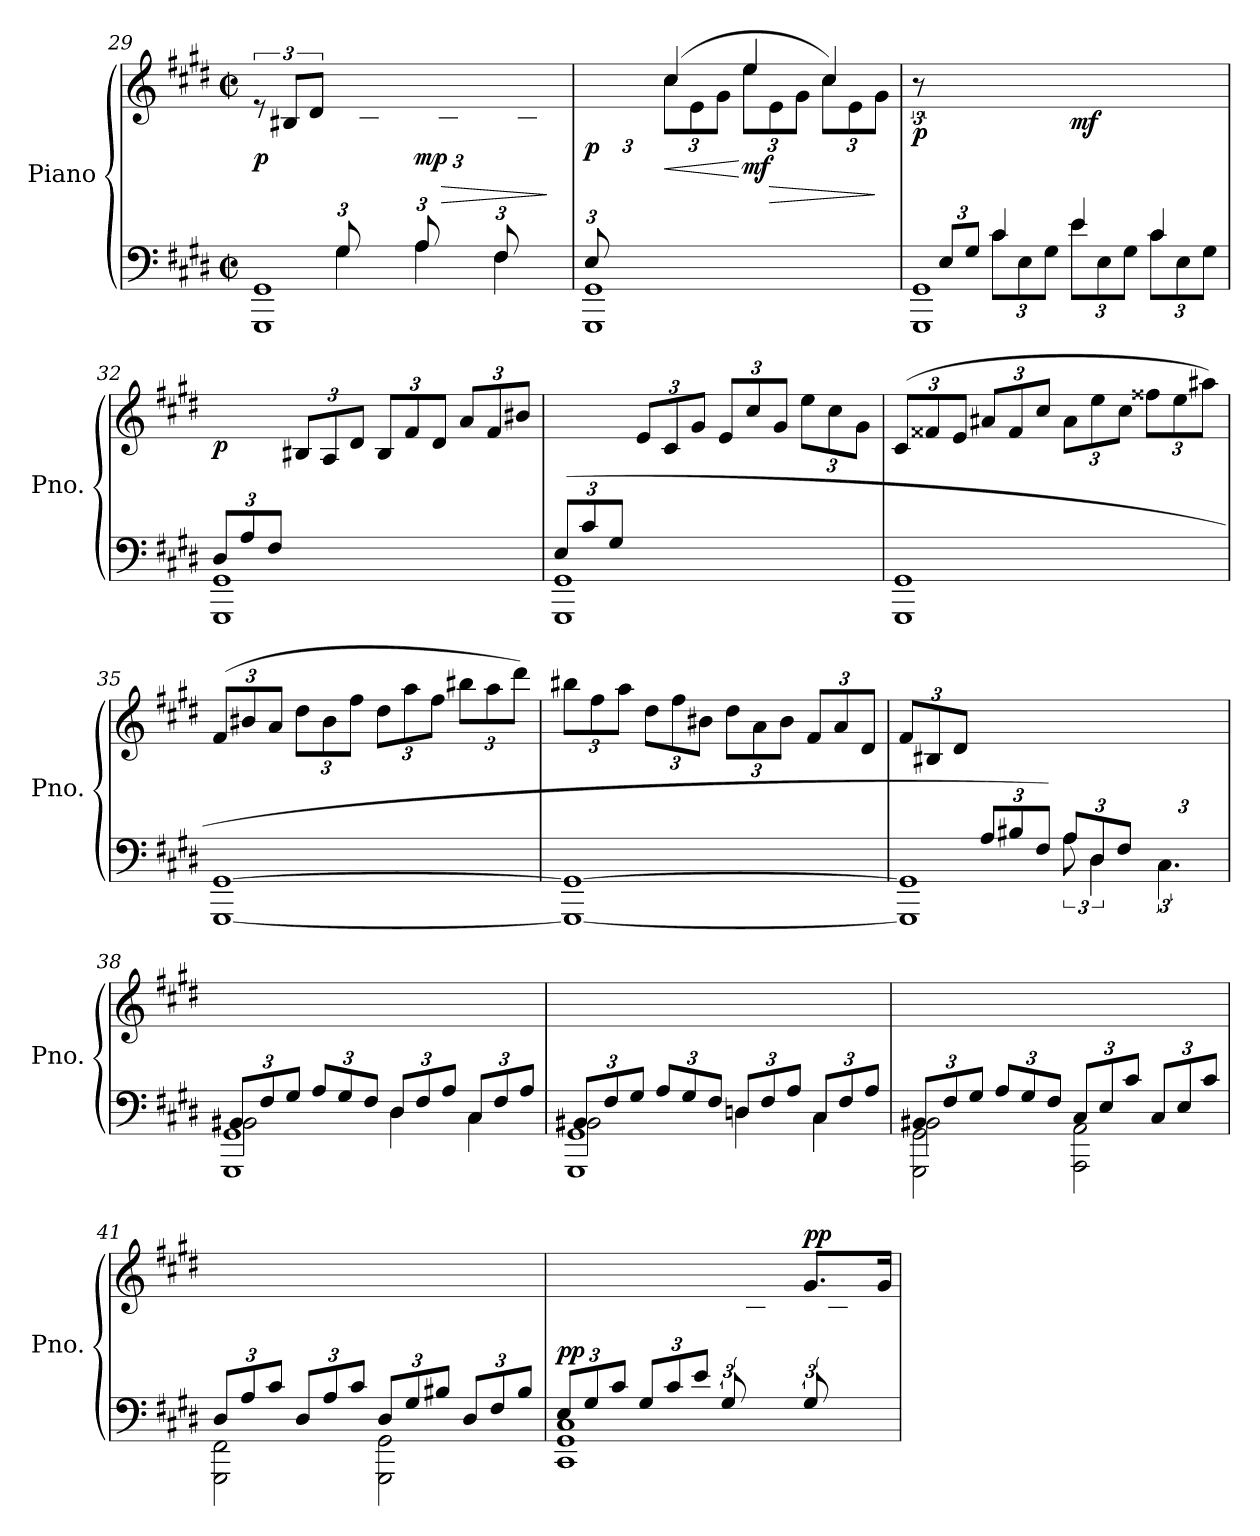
**kern	**kern	**dynam
*part1	*part1	*part1
*staff2	*staff1	*staff1/2
*I"Piano	*	*
*I'Pno.	*	*
*clefF4	*clefG2	*
*k[f#c#g#d#]	*k[f#c#g#d#]	*
*M2/2	*M2/2	*
*met(c|)	*met(c|)	*
=29	=29	=29
*^	*^	*
*	*^	*	*	*
!	!	!	!	!	!LO:DY:b
4ryy	4ryy	1GGG# 1GG#	12re	3ryy	p
.	.	.	12B#X/L	.	.
.	.	.	12d#/J	.	.
*	*Xbrackettup	*	*	*	*
4G#\	12G#/L	.	2.ryy	.	.
.	6ryy	.	.	12B#\	.
.	.	.	.	12d#\J	.
!	!	!	!	!	!LO:DY:b
4A\	12A/L	.	.	12ryy	mp
!	!	!	!	!	!LO:HP:b
.	6ryy	.	.	12B#\	>
.	.	.	.	12d#\J	.
4F#\	12F#/L	.	.	12ryy	.
.	6ryy	.	.	12B#\	.
.	.	.	.	12d#\J	]
*	*v	*v	*	*	*
=30	=30	=30	=30	=30
!	!	!	!	!LO:DY:b
12E/L	1GGG# 1GG#	12ryy	4ryy	p
12%11ryy	.	12e\	.	.
.	.	12g#\J	.	.
!	!	!	!	!LO:HP:b
*	*	*	*Xbrackettup	*
.	.	(>4cc#/	12cc#\L	<
.	.	.	12e\	.
.	.	.	12g#\J	.
!	!	!	!	!LO:DY:n=1:b
.	.	4ee/	12ee\L	[ mf
!	!	!	!	!LO:HP:b
.	.	.	12e\	>
.	.	.	12g#\J	.
.	.	4cc#/)	12cc#\L	.
.	.	.	12e\	.
.	.	.	12g#\J	]
*	*	*v	*v	*
!!LO:PB:g=z
=31	=31	=31	=31
*	*^	*	*
*	*	*	*brackettup	*
*	*	*	*^	*
!	!	!	!	!	!LO:DY:b
*	*	*	*v	*v	*
12ryy	4ryy	1GGG# 1GG#	12r	p
12E/L	.	.	12%5ryy	.
12G#/J	.	.	.	.
4c#/	12c#\L	.	.	.
.	12E\	.	.	.
.	12G#\J	.	.	.
!	!	!	!	!LO:DY:b
4e/	12e\L	.	2ryy	mf
.	12E\	.	.	.
.	12G#\J	.	.	.
4c#/	12c#\L	.	.	.
.	12E\	.	.	.
.	12G#\J	.	.	.
*	*v	*v	*	*
!!LO:LB:g=z
=32	=32	=32	=32
!	!	!	!LO:DY:b
(>12D#/L	1GGG# 1GG#	4ryy	p
12A/	.	.	.
12F#/J	.	.	.
*	*	*Xbrackettup	*
2.ryy	.	12B#X/L	.
.	.	12A/	.
.	.	12d#/J	.
.	.	12B#/L	.
.	.	12f#/	.
.	.	12d#/J	.
.	.	12a/L	.
.	.	12f#/	.
.	.	12b#X/J)	.
=33	=33	=33	=33
(>12E/L	1GGG# 1GG#	4ryy	.
12c#/	.	.	.
12G#/J	.	.	.
2.ryy	.	12e/L	.
.	.	12c#/	.
.	.	12g#/J	.
.	.	12e/L	.
.	.	12cc#/	.
.	.	12g#/J	.
.	.	12ee\L	.
.	.	12cc#\	.
.	.	12g#\J)	.
*v	*v	*	*
=34	=34	=34
1GGG# 1GG#	(>12c#/L	.
.	12f##X/	.
.	12e/J	.
.	12a#X/L	.
.	12f##/	.
.	12cc#/J	.
.	12a#\L	.
.	12ee\	.
.	12cc#\J	.
.	12ff##X\L	.
.	12ee\	.
.	12aa#X\J)	.
!!LO:LB:g=z
=35	=35	=35
[1GGG# [1GG#	(>12f#/L	.
.	12b#X/	.
.	12a/J	.
.	12dd#\L	.
.	12b#\	.
.	12ff#\J	.
.	12dd#\L	.
.	12aa\	.
.	12ff#\J	.
.	12bb#X\L	.
.	12aa\	.
.	12ddd#\J)	.
!!LO:LB:g=z
=36	=36	=36
1GGG#_ 1GG#_	(>12bb#X\L	.
.	12ff#\	.
.	12aa\J	.
.	12dd#\L	.
.	12ff#\	.
.	12b#X\J	.
.	12dd#\L	.
.	12a\	.
.	12b#\J	.
.	12f#/L	.
.	12a/	.
.	12d#/J	.
=37	=37	=37
*^	*	*
*	*^	*	*
4ryy	2ryy	1GGG#] 1GG#]	12f#/L	.
.	.	.	12B#X/	.
.	.	.	12d#/J	.
12A/L	.	.	2.ryy	.
12B#/	.	.	.	.
12F#/J)	.	.	.	.
*	*brackettup	*	*	*
12A/L	12A\	.	.	.
12D#/	6D#\	.	.	.
12F#/J	.	.	.	.
*Xbrackettup	*	*	*	*
12C#/Lyy	6.C#\	.	.	.
12F#/	.	.	.	.
12A/J	.	.	.	.
=38	=38	=38	=38	=38
12BB#X/L	2BB#\	1GGG# 1GG#	1ryy	.
12F#/	.	.	.	.
12G#/J	.	.	.	.
12A/L	.	.	.	.
12G#/	.	.	.	.
12F#/J	.	.	.	.
12D#/L	4D#\	.	.	.
12F#/	.	.	.	.
12A/J	.	.	.	.
12C#/L	4C#\	.	.	.
12F#/	.	.	.	.
12A/J	.	.	.	.
!!LO:LB:g=z
=39	=39	=39	=39	=39
12BB#X/L	2BB#\	1GGG# 1GG#	1ryy	.
12F#/	.	.	.	.
12G#/J	.	.	.	.
12A/L	.	.	.	.
12G#/	.	.	.	.
12F#/J	.	.	.	.
12Dn/L	4D\	.	.	.
12F#/	.	.	.	.
12A/J	.	.	.	.
12C#/L	4C#\	.	.	.
12F#/	.	.	.	.
12A/J	.	.	.	.
!!LO:LB:g=z
=40	=40	=40	=40	=40
12BB#X/L	2BB#\	2GGG#\ 2GG#\	1ryy	.
12F#/	.	.	.	.
12G#/J	.	.	.	.
12A/L	.	.	.	.
12G#/	.	.	.	.
12F#/J	.	.	.	.
12C#/L	2ryy	2AAA\ 2AA\	.	.
12E/	.	.	.	.
12c#/J	.	.	.	.
12C#/L	.	.	.	.
12E/	.	.	.	.
12c#/J	.	.	.	.
*	*v	*v	*	*
=41	=41	=41	=41
12D#/L	2GGG#\ 2FF#\	1ryy	.
12A/	.	.	.
12c#/J	.	.	.
12D#/L	.	.	.
12A/	.	.	.
12c#/J	.	.	.
12D#/L	2GGG#\ 2GG#\	.	.
12G#/	.	.	.
12B#X/J	.	.	.
12D#/L	.	.	.
12F#/	.	.	.
12B#/J	.	.	.
=42	=42	=42	=42
*	*	*^	*
!	!	!	!	!LO:DY:a=2
12E/L	1CC# 1GG# 1C#	12%7ryy	2.ryy	pp
12G#/	.	.	.	.
12c#/J	.	.	.	.
12G#/L	.	.	.	.
12c#/	.	.	.	.
12e/J	.	.	.	.
12G#/L	.	.	.	.
6ryy	.	12c#\	.	.
.	.	12e\J	.	.
!	!	!	!	!LO:DY:a
12G#/L	.	12ryy	8.g#/L	pp
6ryy	.	12c#\	.	.
.	.	12e\J	.	.
.	.	.	16g#/Jk	.
*v	*v	*	*	*
*	*v	*v	*
=	=	=
*-	*-	*-
